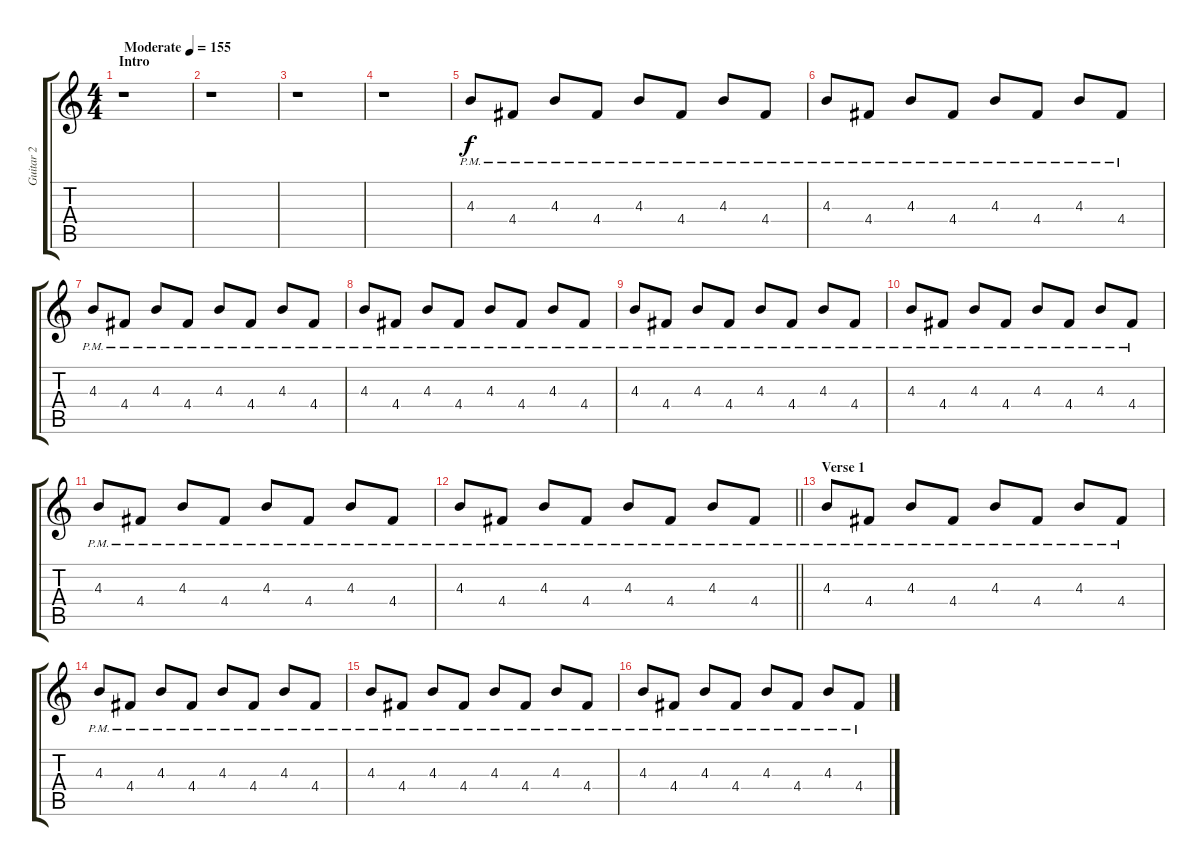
\track ("Guitar 2" "Guitar 2") {instrument overdrivenguitar}
\staff {score tabs}
\tuning (E4 B3 G3 D3 A2 E2) {hide}
\ts (4 4)
\section ("" "Intro")
\tempo (155 "Moderate")
\clef g2
\ks c
r.1{dy f instrument overdrivenguitar} |
r.1 |
r.1 |
r.1 |
4.3{pm}.8{instrument electricguitarjazz} 4.4{pm}.8 4.3{pm}.8 4.4{pm}.8 4.3{pm}.8 4.4{pm}.8 4.3{pm}.8 4.4{pm}.8 |
4.3{pm}.8 4.4{pm}.8 4.3{pm}.8 4.4{pm}.8 4.3{pm}.8 4.4{pm}.8 4.3{pm}.8 4.4{pm}.8 |
4.3{pm}.8 4.4{pm}.8 4.3{pm}.8 4.4{pm}.8 4.3{pm}.8 4.4{pm}.8 4.3{pm}.8 4.4{pm}.8 |
4.3{pm}.8 4.4{pm}.8 4.3{pm}.8 4.4{pm}.8 4.3{pm}.8 4.4{pm}.8 4.3{pm}.8 4.4{pm}.8 |
4.3{pm}.8 4.4{pm}.8 4.3{pm}.8 4.4{pm}.8 4.3{pm}.8 4.4{pm}.8 4.3{pm}.8 4.4{pm}.8 |
4.3{pm}.8 4.4{pm}.8 4.3{pm}.8 4.4{pm}.8 4.3{pm}.8 4.4{pm}.8 4.3{pm}.8 4.4{pm}.8 |
4.3{pm}.8 4.4{pm}.8 4.3{pm}.8 4.4{pm}.8 4.3{pm}.8 4.4{pm}.8 4.3{pm}.8 4.4{pm}.8 |
\barLineRight lightlight
4.3{pm}.8 4.4{pm}.8 4.3{pm}.8 4.4{pm}.8 4.3{pm}.8 4.4{pm}.8 4.3{pm}.8 4.4{pm}.8 |
\section ("" "Verse 1")
4.3{pm}.8 4.4{pm}.8 4.3{pm}.8 4.4{pm}.8 4.3{pm}.8 4.4{pm}.8 4.3{pm}.8 4.4{pm}.8 |
4.3{pm}.8 4.4{pm}.8 4.3{pm}.8 4.4{pm}.8 4.3{pm}.8 4.4{pm}.8 4.3{pm}.8 4.4{pm}.8 |
4.3{pm}.8 4.4{pm}.8 4.3{pm}.8 4.4{pm}.8 4.3{pm}.8 4.4{pm}.8 4.3{pm}.8 4.4{pm}.8 |
4.3{pm}.8 4.4{pm}.8 4.3{pm}.8 4.4{pm}.8 4.3{pm}.8 4.4{pm}.8 4.3{pm}.8 4.4{pm}.8
